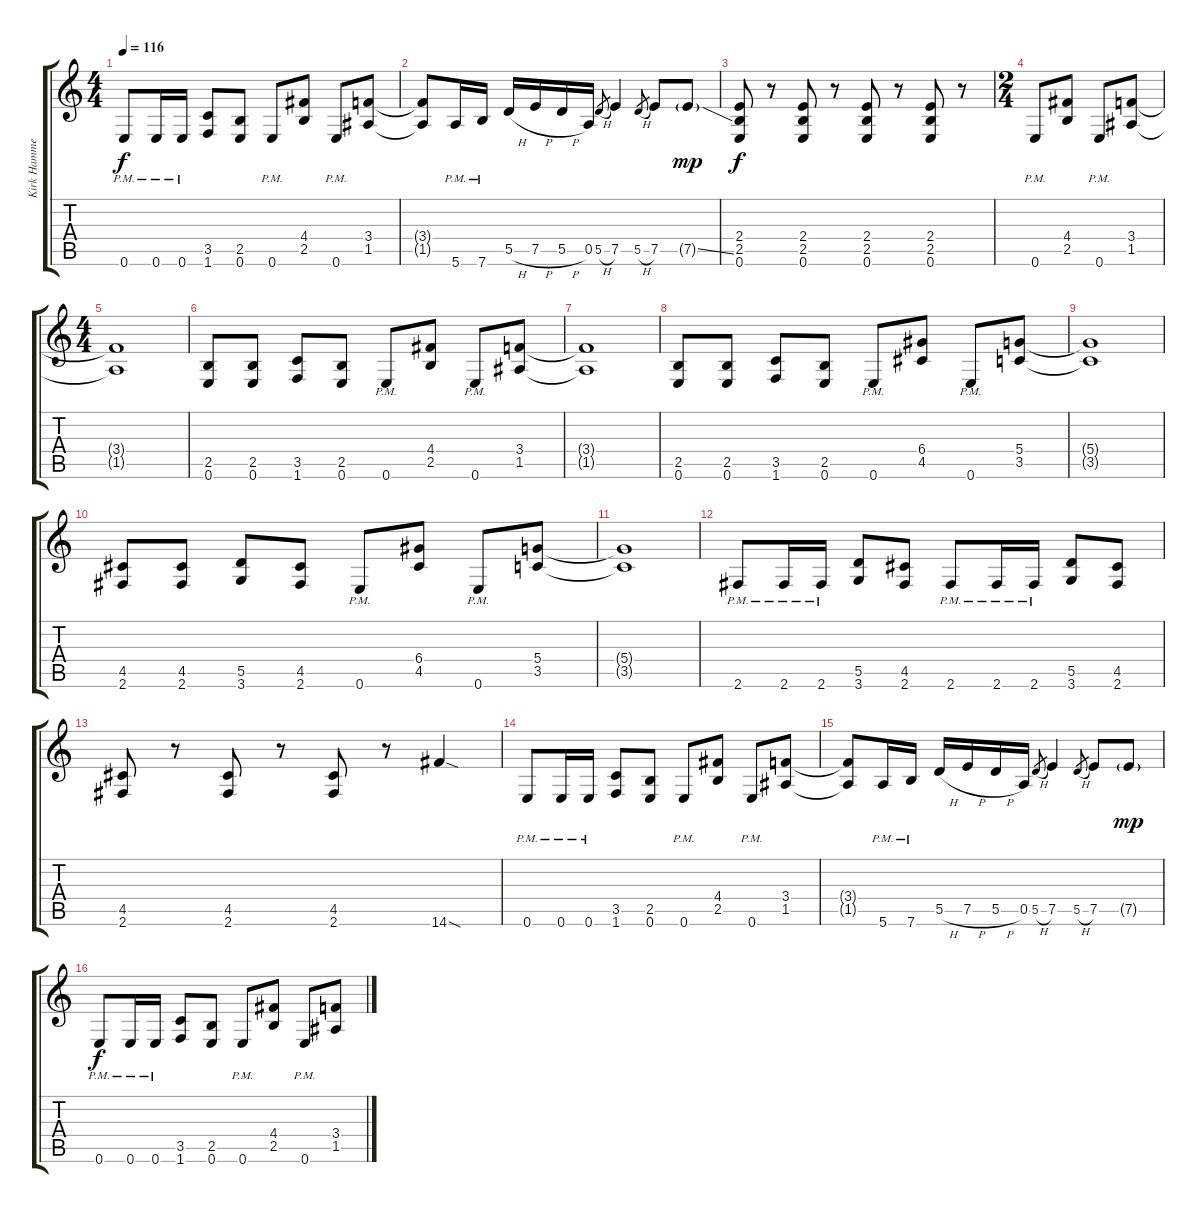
\track ("Kirk Hammett" "Kirk Hamme") {instrument distortionguitar}
\staff {score tabs}
\tuning (E4 B3 G3 D3 A2 E2) {hide}
\ts (4 4)
\tempo 116
\clef g2
\ks c
0.6{pm}.8{dy f} 0.6{pm}.16 0.6{pm}.16 (3.5 1.6).8 (2.5 0.6).8 0.6{pm}.8 (4.4 2.5).8 0.6{pm}.8 (3.4 1.5).8 |
(3.4{t} 1.5{t}).8 5.6{pm}.16 7.6{pm}.16 5.5{h}.16 7.5{h}.16 5.5{h}.16 0.5.16 5.5{h}.8{gr} 7.5.4 5.5{h}.8{gr} 7.5.8 7.5{ss g}.8{dy mp} |
(2.4 2.5 0.6).8{dy f} r.8 (2.4 2.5 0.6).8 r.8 (2.4 2.5 0.6).8 r.8 (2.4 2.5 0.6).8 r.8 |
\ts (2 4)
0.6{pm}.8 (4.4 2.5).8 0.6{pm}.8 (3.4 1.5).8 |
\ts (4 4)
(3.4{t} 1.5{t}).1 |
(2.5 0.6).8 (2.5 0.6).8 (3.5 1.6).8 (2.5 0.6).8 0.6{pm}.8 (4.4 2.5).8 0.6{pm}.8 (3.4 1.5).8 |
(3.4{t} 1.5{t}).1 |
(2.5 0.6).8 (2.5 0.6).8 (3.5 1.6).8 (2.5 0.6).8 0.6{pm}.8 (6.4 4.5).8 0.6{pm}.8 (5.4 3.5).8 |
(5.4{t} 3.5{t}).1 |
(4.5 2.6).8 (4.5 2.6).8 (5.5 3.6).8 (4.5 2.6).8 0.6{pm}.8 (6.4 4.5).8 0.6{pm}.8 (5.4 3.5).8 |
(5.4{t} 3.5{t}).1 |
2.6{pm}.8 2.6{pm}.16 2.6{pm}.16 (5.5 3.6).8 (4.5 2.6).8 2.6{pm}.8 2.6{pm}.16 2.6{pm}.16 (5.5 3.6).8 (4.5 2.6).8 |
(4.5 2.6).8 r.8 (4.5 2.6).8 r.8 (4.5 2.6).8 r.8 14.6{sod}.4 |
0.6{pm}.8 0.6{pm}.16 0.6{pm}.16 (3.5 1.6).8 (2.5 0.6).8 0.6{pm}.8 (4.4 2.5).8 0.6{pm}.8 (3.4 1.5).8 |
(3.4{t} 1.5{t}).8 5.6{pm}.16 7.6{pm}.16 5.5{h}.16 7.5{h}.16 5.5{h}.16 0.5.16 5.5{h}.8{gr} 7.5.4 5.5{h}.8{gr} 7.5.8 7.5{g}.8{dy mp} |
0.6{pm}.8{dy f} 0.6{pm}.16 0.6{pm}.16 (3.5 1.6).8 (2.5 0.6).8 0.6{pm}.8 (4.4 2.5).8 0.6{pm}.8 (3.4 1.5).8
